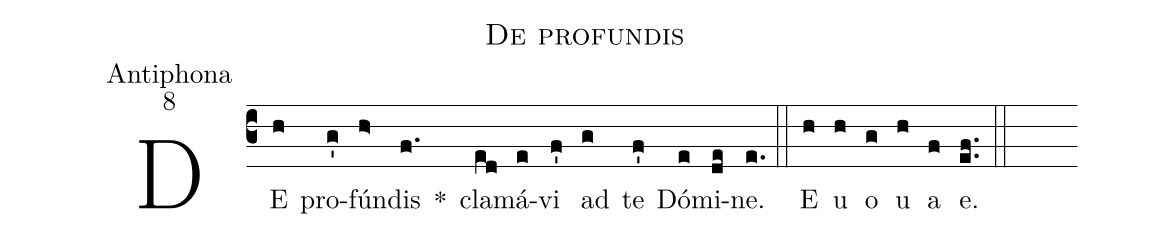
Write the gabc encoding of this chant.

name:De profundis;
office-part:Antiphona;
mode:8;
%%
(c3)DE(h) pro(g')fún(h>)dis(f.) *() cla(ed)má(e)vi(f') ad(g) te(f') Dó(e)mi(de)ne.(e.) (::) E(h) u(h) o(g) u(h) a(f) e.(ef..) (::)
